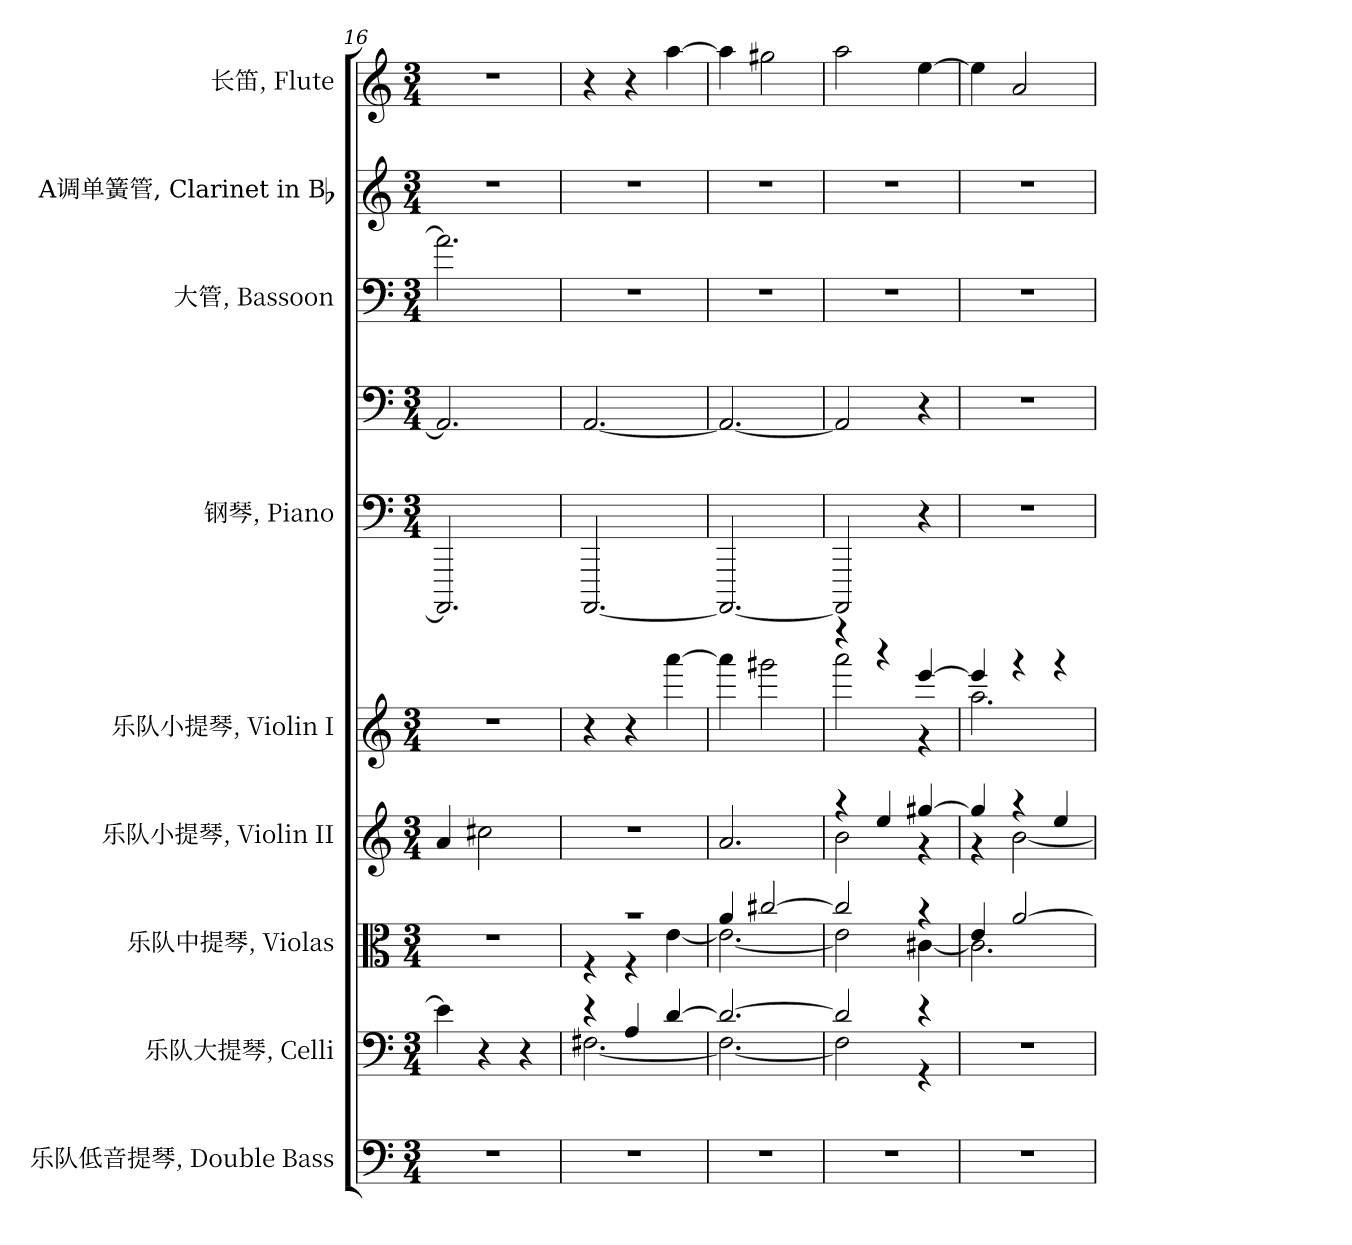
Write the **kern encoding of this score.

**kern	**kern	**kern	**kern	**kern	**kern	**kern	**kern	**kern	**kern
*part9	*part8	*part7	*part6	*part5	*part4	*part4	*part3	*part2	*part1
*staff10	*staff9	*staff8	*staff7	*staff6	*staff5	*staff4	*staff3	*staff2	*staff1
*I"乐队低音提琴, Double Bass	*I"乐队大提琴, Celli	*I"乐队中提琴, Violas	*I"乐队小提琴, Violin II	*I"乐队小提琴, Violin I	*I"钢琴, Piano	*	*I"大管, Bassoon	*I"A调单簧管, Clarinet in Bb	*I"长笛, Flute
*	*	*I'Vlas.	*	*	*I'Pno.	*	*I'Bsn.	*I'A Cl.	*I'Fl.
*clefF4	*clefF4	*clefC3	*clefG2	*clefG2	*clefF4	*clefF4	*clefF4	*clefG2	*clefG2
*ITrd7c12	*	*	*	*	*	*	*	*ITrd2c3	*
*k[]	*k[]	*k[]	*k[]	*k[]	*k[]	*k[]	*k[]	*k[f#c#g#]	*k[]
*M3/4	*M3/4	*M3/4	*M3/4	*M3/4	*M3/4	*M3/4	*M3/4	*M3/4	*M3/4
=16	=16	=16	=16	=16	=16	=16	=16	=16	=16
2.r	4e\]	2.r	4a/	2.r	2.AAAA/]	2.AA/]	2.a\]	2.r	2.r
.	4r	.	2cc#X\	.	.	.	.	.	.
.	4r	.	.	.	.	.	.	.	.
=17	=17	=17	=17	=17	=17	=17	=17	=17	=17
*	*^	*^	*	*	*	*	*	*	*
2.r	4r	[2.F#X\	2.r	4r	2.r	4r	[2.AAAA/	[2.AA/	2.r	2.r	4r
.	4A/	.	.	4r	.	4r	.	.	.	.	4r
.	[4d/	.	.	[4e\	.	[4aaa\	.	.	.	.	[4aa\
!!LO:PB:g=z
=18	=18	=18	=18	=18	=18	=18	=18	=18	=18	=18	=18
2.r	2.d/_	2.F#\_	4a/	2.e\_	2.a/	4aaa\]	2.AAAA/_	2.AA/_	2.r	2.r	4aa\]
.	.	.	[2cc#X/	.	.	2ggg#X\	.	.	.	.	2gg#X\
=19	=19	=19	=19	=19	=19	=19	=19	=19	=19	=19	=19
*	*	*	*	*	*^	*^	*	*	*	*	*
2.r	2d/]	2F#\]	2cc#/]	2e\]	4r	2b\	4r	2aaa\	2AAAA/]	2AA/]	2.r	2.r	2aa\
.	.	.	.	.	4ee/	.	4r	.	.	.	.	.	.
.	4r	4r	4r	[4c#X\	[4gg#X/	4r	[4eee/	4r	4r	4r	.	.	[4ee\
*	*v	*v	*	*	*	*	*	*	*	*	*	*	*
=20	=20	=20	=20	=20	=20	=20	=20	=20	=20	=20	=20	=20
2.r	2.r	4e/	2.c#\]	4gg#/]	4r	4eee/]	2.aa\	2.r	2.r	2.r	2.r	4ee\]
.	.	[2a/	.	4r	[2b\	4r	.	.	.	.	.	2a/
.	.	.	.	4ee/	.	4r	.	.	.	.	.	.
*	*	*v	*v	*	*	*v	*v	*	*	*	*	*
*	*	*	*v	*v	*	*	*	*	*	*
=	=	=	=	=	=	=	=	=	=
*-	*-	*-	*-	*-	*-	*-	*-	*-	*-
